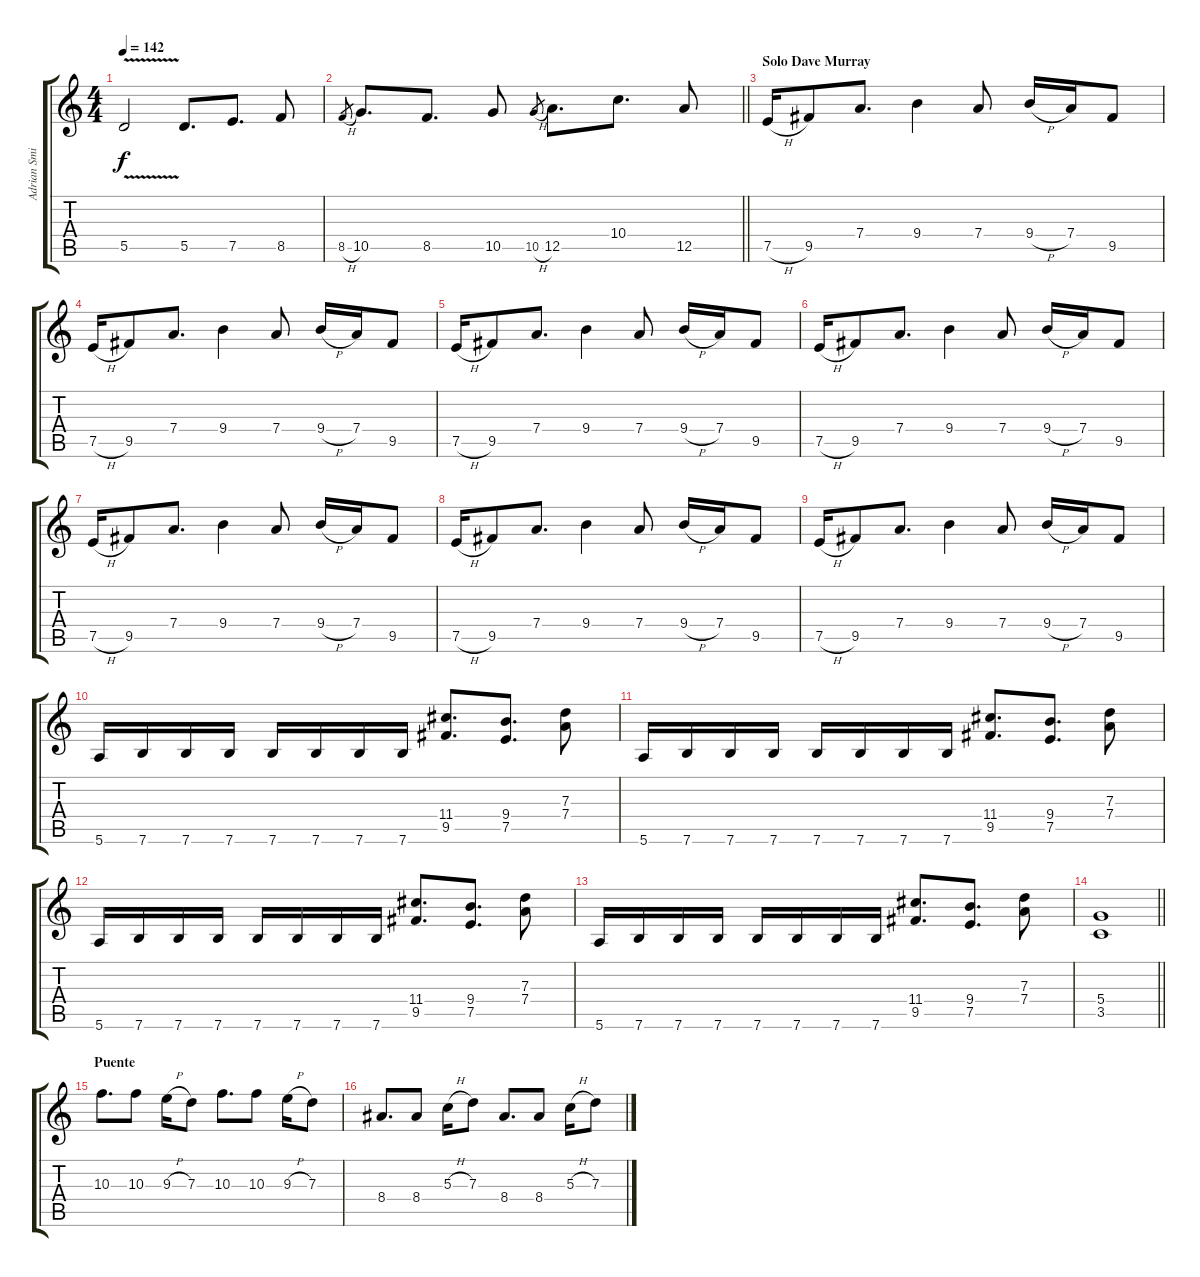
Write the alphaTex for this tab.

\track ("Adrian Smith" "Adrian Smi") {instrument overdrivenguitar}
\staff {score tabs}
\tuning (E4 B3 G3 D3 A2 E2) {hide}
\ts (4 4)
\tempo 142
\clef g2
\ks c
5.5{v}.2{dy f} 5.5.8{d} 7.5.8{d} 8.5.8 |
\barLineRight lightlight
8.5{h}.8{gr} 10.5.8{d} 8.5.8{d} 10.5.8 10.5{h}.8{gr} 12.5.8{d} 10.4.8{d} 12.5.8 |
\section ("" "Solo Dave Murray")
7.5{h}.16{volume 11} 9.5.8 7.4.8{d} 9.4.4 7.4.8 9.4{h}.16 7.4.16 9.5.8 |
7.5{h}.16 9.5.8 7.4.8{d} 9.4.4 7.4.8 9.4{h}.16 7.4.16 9.5.8 |
7.5{h}.16 9.5.8 7.4.8{d} 9.4.4 7.4.8 9.4{h}.16 7.4.16 9.5.8 |
7.5{h}.16 9.5.8 7.4.8{d} 9.4.4 7.4.8 9.4{h}.16 7.4.16 9.5.8 |
7.5{h}.16 9.5.8 7.4.8{d} 9.4.4 7.4.8 9.4{h}.16 7.4.16 9.5.8 |
7.5{h}.16 9.5.8 7.4.8{d} 9.4.4 7.4.8 9.4{h}.16 7.4.16 9.5.8 |
7.5{h}.16 9.5.8 7.4.8{d} 9.4.4 7.4.8 9.4{h}.16 7.4.16 9.5.8 |
5.6.16 7.6.16 7.6.16 7.6.16 7.6.16 7.6.16 7.6.16 7.6.16 (11.4 9.5).8{d} (9.4 7.5).8{d} (7.3 7.4).8 |
5.6.16 7.6.16 7.6.16 7.6.16 7.6.16 7.6.16 7.6.16 7.6.16 (11.4 9.5).8{d} (9.4 7.5).8{d} (7.3 7.4).8 |
5.6.16 7.6.16 7.6.16 7.6.16 7.6.16 7.6.16 7.6.16 7.6.16 (11.4 9.5).8{d} (9.4 7.5).8{d} (7.3 7.4).8 |
5.6.16 7.6.16 7.6.16 7.6.16 7.6.16 7.6.16 7.6.16 7.6.16 (11.4 9.5).8{d} (9.4 7.5).8{d} (7.3 7.4).8 |
\barLineRight lightlight
(5.4 3.5).1 |
\section ("" "Puente")
10.3.8{d} 10.3.8 9.3{h}.16 7.3.8 10.3.8{d} 10.3.8 9.3{h}.16 7.3.8 |
8.4.8{d} 8.4.8 5.3{h}.16 7.3.8 8.4.8{d} 8.4.8 5.3{h}.16 7.3.8
